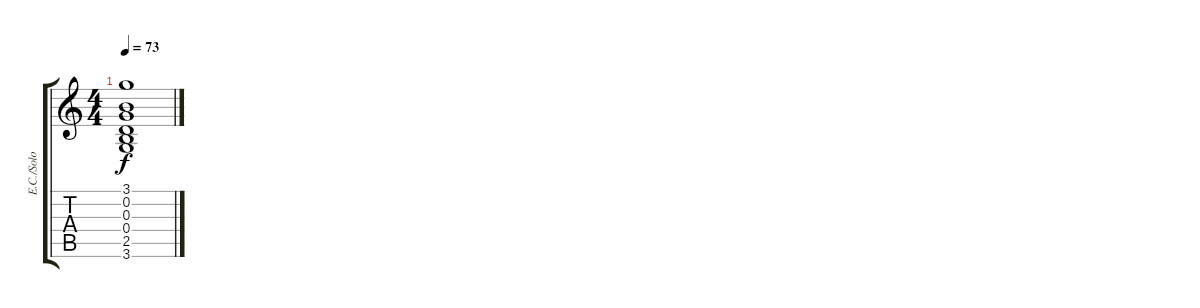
\track ("E.C./Solo" "E.C./Solo") {instrument electricguitarclean}
\staff {score tabs}
\tuning (E4 B3 G3 D3 A2 E2) {hide}
\ts (4 4)
\tempo 73
\clef g2
\ks c
(3.1 0.2 0.3 0.4 2.5 3.6).1{dy f}
